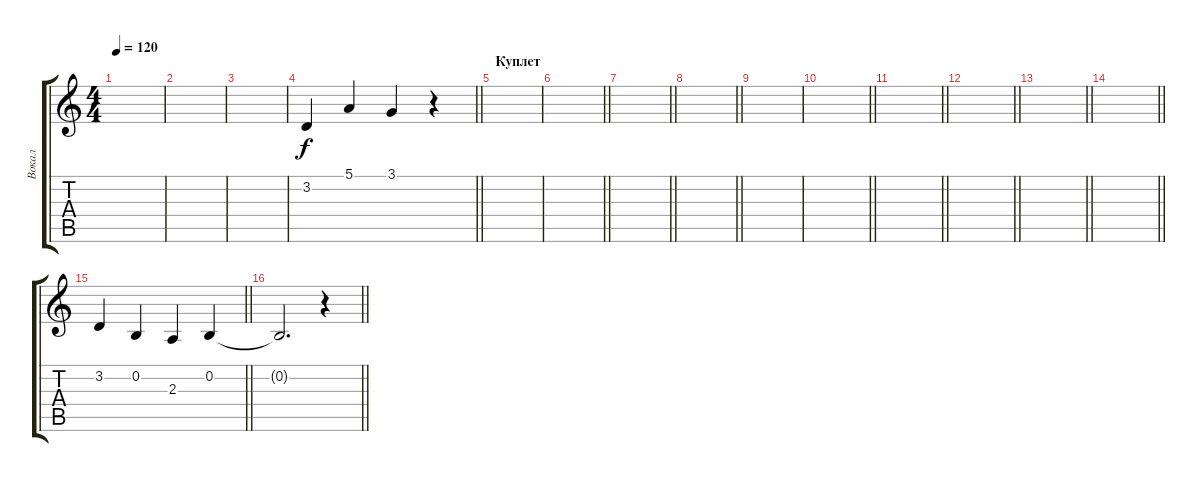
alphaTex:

\track ("Вокал" "Вокал") {instrument lead2sawtooth}
\staff {score tabs}
\tuning (E4 B3 G3 D3 A2 E2) {hide}
\ts (4 4)
\tempo 120
\clef g2
\ks c
|
|
|
\barLineRight lightlight
3.2.4 5.1.4 3.1.4 r.4 |
\section ("" "Куплет")
|
\barLineRight lightlight
|
\barLineRight lightlight
|
\barLineRight lightlight
|
|
\barLineRight lightlight
|
\barLineRight lightlight
|
\barLineRight lightlight
|
\barLineRight lightlight
|
\barLineRight lightlight
|
\barLineRight lightlight
3.2.4 0.2.4 2.3.4 0.2.4 |
\barLineRight lightlight
0.2{t}.2{d} r.4
